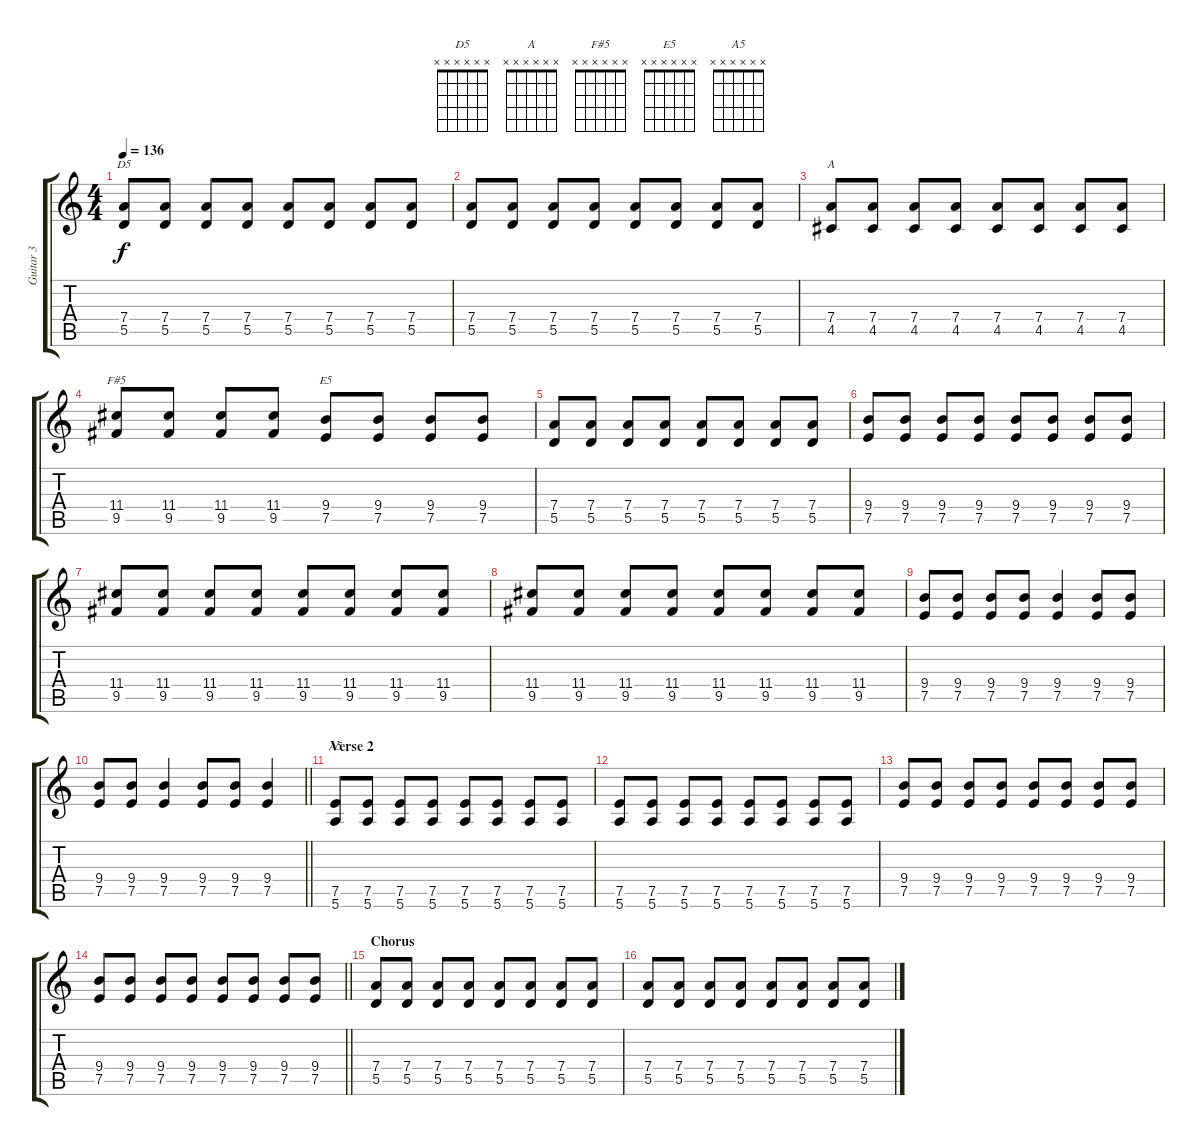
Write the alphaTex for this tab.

\track ("Guitar 3" "Guitar 3") {instrument distortionguitar}
\staff {score tabs}
\tuning (E4 B3 G3 D3 A2 E2) {hide}
\chord ("D5" x x x x x x)
\chord ("A" x x x x x x)
\chord ("F#5" x x x x x x)
\chord ("E5" x x x x x x)
\chord ("A5" x x x x x x)
\ts (4 4)
\tempo 136
\clef g2
\ks c
(7.4 5.5).8{ch "D5" dy f} (7.4 5.5).8 (7.4 5.5).8 (7.4 5.5).8 (7.4 5.5).8 (7.4 5.5).8 (7.4 5.5).8 (7.4 5.5).8 |
(7.4 5.5).8 (7.4 5.5).8 (7.4 5.5).8 (7.4 5.5).8 (7.4 5.5).8 (7.4 5.5).8 (7.4 5.5).8 (7.4 5.5).8 |
(7.4 4.5).8{ch "A"} (7.4 4.5).8 (7.4 4.5).8 (7.4 4.5).8 (7.4 4.5).8 (7.4 4.5).8 (7.4 4.5).8 (7.4 4.5).8 |
(11.4 9.5).8{ch "F#5"} (11.4 9.5).8 (11.4 9.5).8 (11.4 9.5).8 (9.4 7.5).8{ch "E5"} (9.4 7.5).8 (9.4 7.5).8 (9.4 7.5).8 |
(7.4 5.5).8 (7.4 5.5).8 (7.4 5.5).8 (7.4 5.5).8 (7.4 5.5).8 (7.4 5.5).8 (7.4 5.5).8 (7.4 5.5).8 |
(9.4 7.5).8 (9.4 7.5).8 (9.4 7.5).8 (9.4 7.5).8 (9.4 7.5).8 (9.4 7.5).8 (9.4 7.5).8 (9.4 7.5).8 |
(11.4 9.5).8 (11.4 9.5).8 (11.4 9.5).8 (11.4 9.5).8 (11.4 9.5).8 (11.4 9.5).8 (11.4 9.5).8 (11.4 9.5).8 |
(11.4 9.5).8 (11.4 9.5).8 (11.4 9.5).8 (11.4 9.5).8 (11.4 9.5).8 (11.4 9.5).8 (11.4 9.5).8 (11.4 9.5).8 |
(9.4 7.5).8 (9.4 7.5).8 (9.4 7.5).8 (9.4 7.5).8 (9.4 7.5).4 (9.4 7.5).8 (9.4 7.5).8 |
\barLineRight lightlight
(9.4 7.5).8 (9.4 7.5).8 (9.4 7.5).4 (9.4 7.5).8 (9.4 7.5).8 (9.4 7.5).4 |
\section ("" "Verse 2")
(7.5 5.6).8{ch "A5" volume 13} (7.5 5.6).8 (7.5 5.6).8 (7.5 5.6).8 (7.5 5.6).8 (7.5 5.6).8 (7.5 5.6).8 (7.5 5.6).8 |
(7.5 5.6).8 (7.5 5.6).8 (7.5 5.6).8 (7.5 5.6).8 (7.5 5.6).8 (7.5 5.6).8 (7.5 5.6).8 (7.5 5.6).8 |
(9.4 7.5).8 (9.4 7.5).8 (9.4 7.5).8 (9.4 7.5).8 (9.4 7.5).8 (9.4 7.5).8 (9.4 7.5).8 (9.4 7.5).8 |
\barLineRight lightlight
(9.4 7.5).8 (9.4 7.5).8 (9.4 7.5).8 (9.4 7.5).8 (9.4 7.5).8 (9.4 7.5).8 (9.4 7.5).8 (9.4 7.5).8 |
\section ("" "Chorus")
(7.4 5.5).8 (7.4 5.5).8 (7.4 5.5).8 (7.4 5.5).8 (7.4 5.5).8 (7.4 5.5).8 (7.4 5.5).8 (7.4 5.5).8 |
(7.4 5.5).8 (7.4 5.5).8 (7.4 5.5).8 (7.4 5.5).8 (7.4 5.5).8 (7.4 5.5).8 (7.4 5.5).8 (7.4 5.5).8
